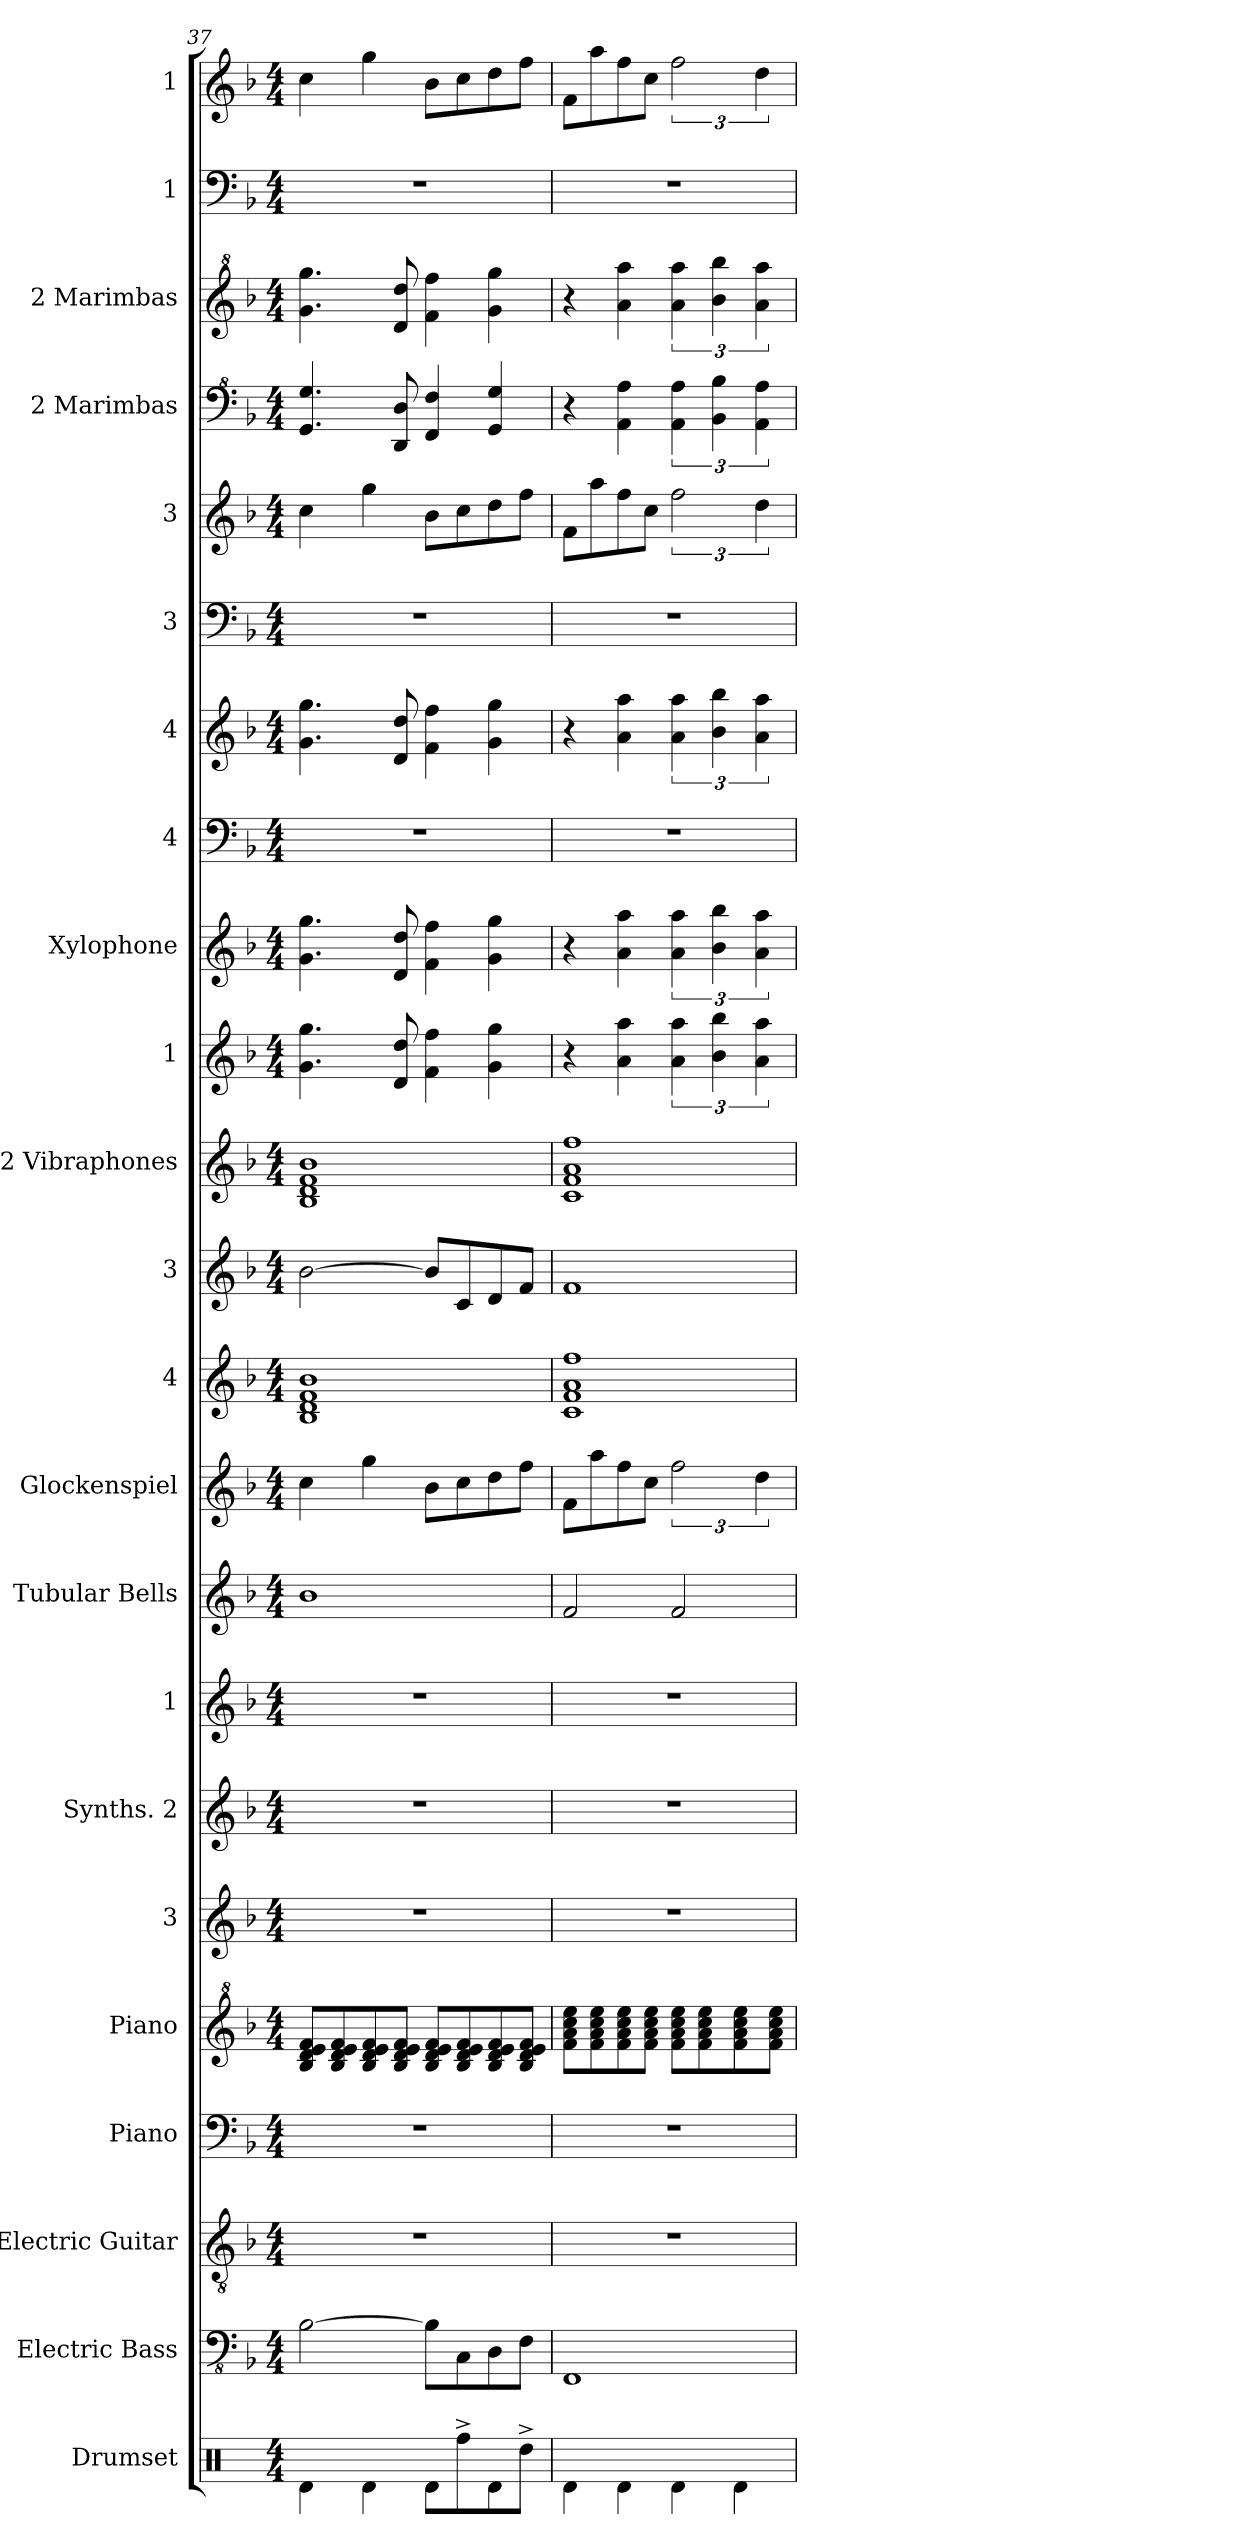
**kern	**kern	**kern	**kern	**kern	**kern	**kern	**kern	**kern	**kern	**kern	**kern	**kern	**kern	**kern	**kern	**kern	**kern	**kern	**kern	**kern	**kern	**kern
*part23	*part22	*part21	*part20	*part19	*part18	*part17	*part16	*part15	*part14	*part13	*part12	*part11	*part10	*part9	*part8	*part7	*part6	*part5	*part4	*part3	*part2	*part1
*staff23	*staff22	*staff21	*staff20	*staff19	*staff18	*staff17	*staff16	*staff15	*staff14	*staff13	*staff12	*staff11	*staff10	*staff9	*staff8	*staff7	*staff6	*staff5	*staff4	*staff3	*staff2	*staff1
*I"Drumset	*I"Electric Bass	*I"Electric Guitar	*I"Piano	*I"Piano	*I"3	*I"Synths.        2	*I"1	*I"Tubular Bells	*I"Glockenspiel	*I"4	*I"3	*I"2  Vibraphones	*I"1	*I"Xylophone	*I"4	*I"4	*I"3	*I"3	*I"2   Marimbas	*I"2   Marimbas	*I"1	*I"1
*I'Drs.	*I'El. B.	*I'El. Guit.	*I'Pno.	*I'Pno.	*	*	*	*I'Tu. Be.	*I'Glk.	*	*	*I'2  Vibes.	*	*I'Xyl.	*	*	*	*	*I'2   Marms.	*I'2   Marms.	*	*
*clefX	*clefFv4	*clefGv2	*clefF4	*clefG^2	*clefG2	*clefG2	*clefG2	*clefG2	*clefG2	*clefG2	*clefG2	*clefG2	*clefG2	*clefG2	*clefF4	*clefG2	*clefF4	*clefG2	*clefF^4	*clefG^2	*clefF4	*clefG2
*	*	*	*	*	*	*	*	*	*ITrd-14c-24	*	*	*	*	*ITrd-7c-12	*	*	*	*	*	*	*	*
*k[]	*k[b-]	*k[b-]	*k[b-]	*k[b-]	*k[b-]	*k[b-]	*k[b-]	*k[b-]	*k[b-]	*k[b-]	*k[b-]	*k[b-]	*k[b-]	*k[b-]	*k[b-]	*k[b-]	*k[b-]	*k[b-]	*k[b-]	*k[b-]	*k[b-]	*k[b-]
*M4/4	*M4/4	*M4/4	*M4/4	*M4/4	*M4/4	*M4/4	*M4/4	*M4/4	*M4/4	*M4/4	*M4/4	*M4/4	*M4/4	*M4/4	*M4/4	*M4/4	*M4/4	*M4/4	*M4/4	*M4/4	*M4/4	*M4/4
=37	=37	=37	=37	=37	=37	=37	=37	=37	=37	=37	=37	=37	=37	=37	=37	=37	=37	=37	=37	=37	=37	=37
4Rd\	[2BB-\	1r	1r	8b-/ 8dd/ 8ee/ 8ff/L	1r	1r	1r	1b-	4cccc\	1B- 1d 1f 1b-	[2b-\	1B- 1d 1f 1b-	4.g\ 4.gg\	4.gg\ 4.ggg\	1r	4.g\ 4.gg\	1r	4cc\	4.G/ 4.g/	4.gg\ 4.ggg\	1r	4cc\
.	.	.	.	8b-/ 8dd/ 8ee/ 8ff/	.	.	.	.	.	.	.	.	.	.	.	.	.	.	.	.	.	.
4Rd\	.	.	.	8b-/ 8dd/ 8ee/ 8ff/	.	.	.	.	4gggg\	.	.	.	.	.	.	.	.	4gg\	.	.	.	4gg\
.	.	.	.	8b-/ 8dd/ 8ee/ 8ff/J	.	.	.	.	.	.	.	.	8d/ 8dd/	8dd/ 8ddd/	.	8d/ 8dd/	.	.	8D/ 8d/	8dd/ 8ddd/	.	.
8Rd\L	8BB-\L]	.	.	8b-/ 8dd/ 8ee/ 8ff/L	.	.	.	.	8bbb-\L	.	8b-/L]	.	4f\ 4ff\	4ff\ 4fff\	.	4f\ 4ff\	.	8b-\L	4F/ 4f/	4ff\ 4fff\	.	8b-\L
8Rff^\	8CC\	.	.	8b-/ 8dd/ 8ee/ 8ff/	.	.	.	.	8cccc\	.	8c/	.	.	.	.	.	.	8cc\	.	.	.	8cc\
8Rd\	8DD\	.	.	8b-/ 8dd/ 8ee/ 8ff/	.	.	.	.	8dddd\	.	8d/	.	4g\ 4gg\	4gg\ 4ggg\	.	4g\ 4gg\	.	8dd\	4G/ 4g/	4gg\ 4ggg\	.	8dd\
8Rdd^\J	8FF\J	.	.	8b-/ 8dd/ 8ee/ 8ff/J	.	.	.	.	8ffff\J	.	8f/J	.	.	.	.	.	.	8ff\J	.	.	.	8ff\J
=38	=38	=38	=38	=38	=38	=38	=38	=38	=38	=38	=38	=38	=38	=38	=38	=38	=38	=38	=38	=38	=38	=38
4Rd\	1FFF	1r	1r	8ff\ 8aa\ 8ccc\ 8eee\L	1r	1r	1r	2f/	8fff\L	1c 1f 1a 1ff	1f	1c 1f 1a 1ff	4r	4r	1r	4r	1r	8f\L	4r	4r	1r	8f\L
.	.	.	.	8ff\ 8aa\ 8ccc\ 8eee\	.	.	.	.	8aaaa\	.	.	.	.	.	.	.	.	8aa\	.	.	.	8aa\
4Rd\	.	.	.	8ff\ 8aa\ 8ccc\ 8eee\	.	.	.	.	8ffff\	.	.	.	4a\ 4aa\	4aa\ 4aaa\	.	4a\ 4aa\	.	8ff\	4A\ 4a\	4aa\ 4aaa\	.	8ff\
.	.	.	.	8ff\ 8aa\ 8ccc\ 8eee\J	.	.	.	.	8cccc\J	.	.	.	.	.	.	.	.	8cc\J	.	.	.	8cc\J
4Rd\	.	.	.	8ff\ 8aa\ 8ccc\ 8eee\L	.	.	.	2f/	3ffff\	.	.	.	6a\ 6aa\	6aa\ 6aaa\	.	6a\ 6aa\	.	3ff\	6A\ 6a\	6aa\ 6aaa\	.	3ff\
.	.	.	.	8ff\ 8aa\ 8ccc\ 8eee\	.	.	.	.	.	.	.	.	.	.	.	.	.	.	.	.	.	.
.	.	.	.	.	.	.	.	.	.	.	.	.	6b-\ 6bb-\	6bb-\ 6bbb-\	.	6b-\ 6bb-\	.	.	6B-\ 6b-\	6bb-\ 6bbb-\	.	.
4Rd\	.	.	.	8ff\ 8aa\ 8ccc\ 8eee\	.	.	.	.	.	.	.	.	.	.	.	.	.	.	.	.	.	.
.	.	.	.	.	.	.	.	.	6dddd\	.	.	.	6a\ 6aa\	6aa\ 6aaa\	.	6a\ 6aa\	.	6dd\	6A\ 6a\	6aa\ 6aaa\	.	6dd\
.	.	.	.	8ff\ 8aa\ 8ccc\ 8eee\J	.	.	.	.	.	.	.	.	.	.	.	.	.	.	.	.	.	.
=	=	=	=	=	=	=	=	=	=	=	=	=	=	=	=	=	=	=	=	=	=	=
*-	*-	*-	*-	*-	*-	*-	*-	*-	*-	*-	*-	*-	*-	*-	*-	*-	*-	*-	*-	*-	*-	*-
